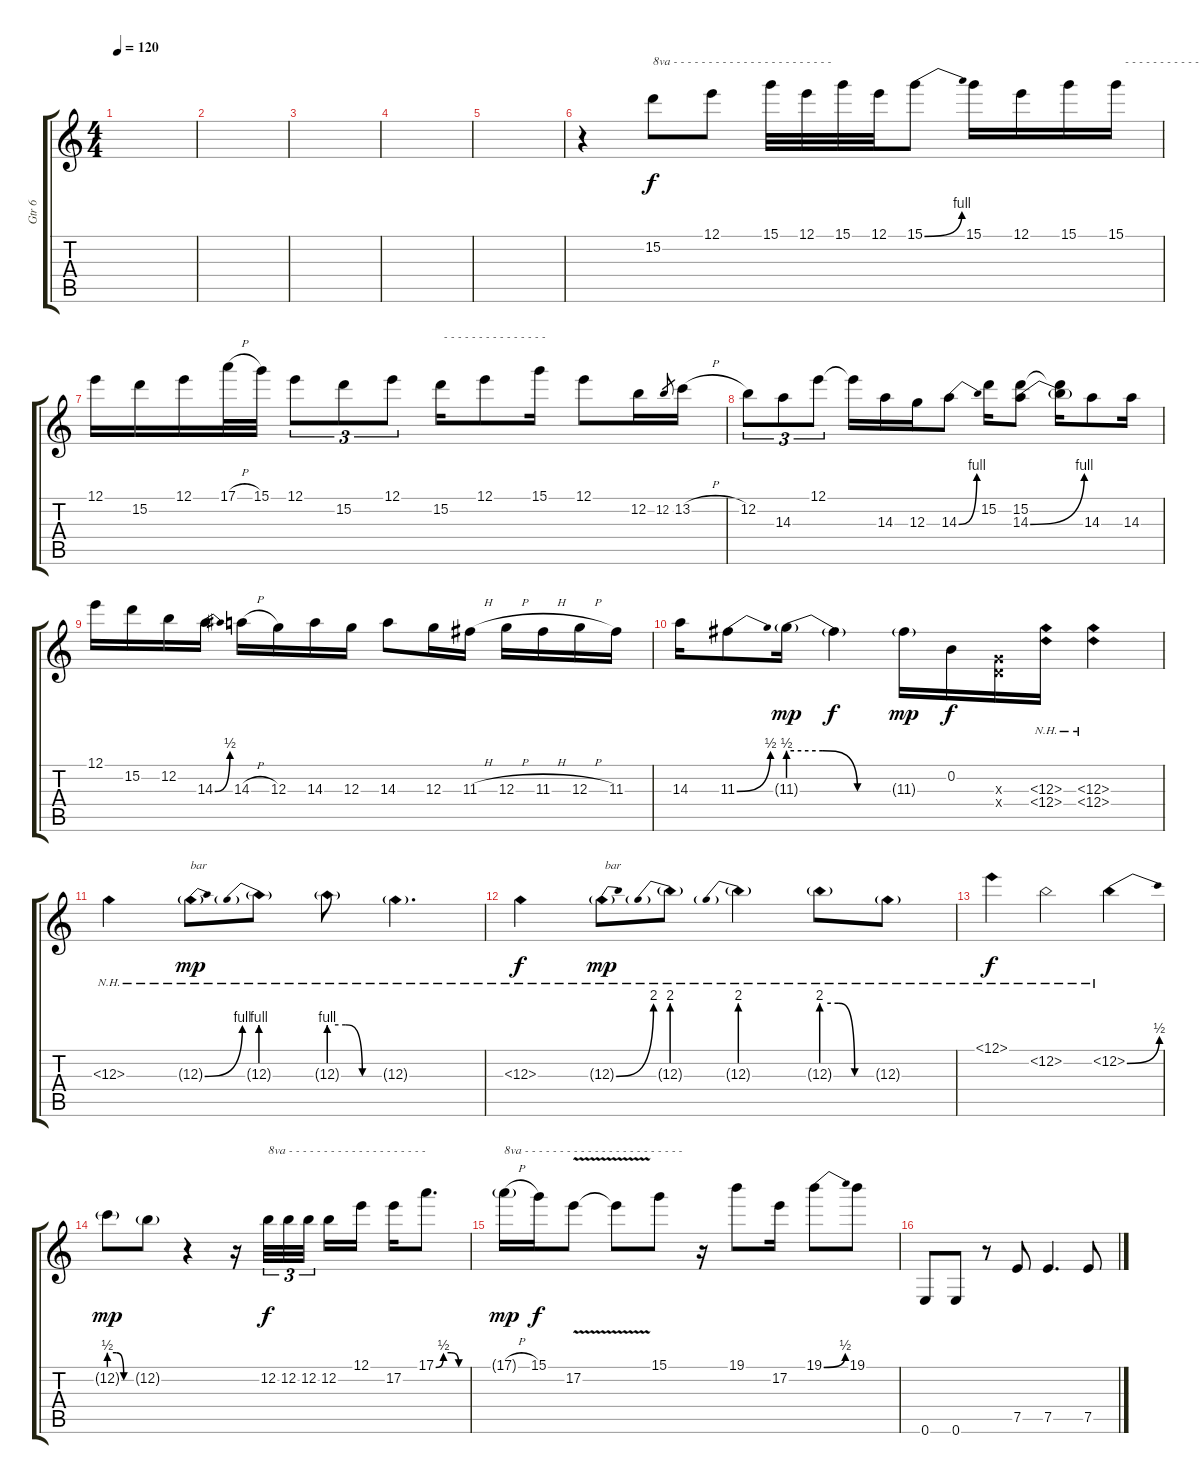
\track ("Gtr 6" "Gtr 6") {instrument distortionguitar}
\staff {score tabs}
\tuning (E4 B3 G3 D3 A2 E2) {hide}
\ts (4 4)
\tempo 120
\clef g2
\ks c
|
|
|
|
|
r.4 15.2.8{txt "8va - - - - - - - - - - - - - - - - - - - - - - - "} 12.1.8 15.1.32 12.1.32 15.1.32 12.1.32 15.1{be (bend 0 0 60 4)}.8 15.1.16 12.1.16 15.1.16 15.1.16{txt "   - - - - - - - - - - - - - - - - - - - - - - - -"} |
12.1.16 15.2.16 12.1.16 17.1{h}.32 15.1.32 12.1.8{tu (3 2)} 15.2.8{tu (3 2)} 12.1.8{tu (3 2)} 15.2.16{txt " - - - - - - - - - - - - - - - "} 12.1.8 15.1.16 12.1.8 12.2.16 12.2.8{gr} 13.2{h}.16 |
12.2.8{tu (3 2)} 14.3.8{tu (3 2)} 12.1.8{tu (3 2)} 12.1{t}.16 14.3.16 12.3.16 14.3{be (bend 0 0 60 4)}.8 15.2.16 (15.2 14.3{be (bend 0 0 60 4)}).8 (15.2{t} 14.3{t}).16 14.3.8 14.3.16 |
12.1.16 15.2.16 12.2.16 14.3{be (bend 0 0 60 2)}.16 14.3{h}.16 12.3.16 14.3.16 12.3.16 14.3.8 12.3.16 11.3{h}.16 12.3{h}.16 11.3{h}.16 12.3{h}.16 11.3.16 |
14.3.16 11.3{be (bend 0 0 60 2)}.8 11.3{be (custom 0 2 20 2 40 0 60 0) g}.16{dy mp} 11.3{t}.4{dy f} 11.3{g}.16{dy mp} 0.2.16{dy f} (0.3{x} 0.4{x}).16 (12.3{nh} 12.4{nh}).16 (12.3{nh} 12.4{nh}).4 |
12.3{nh}.4 12.3{be (bend 0 0 60 4) nh g}.8{txt "bar" dy mp} 12.3{be (prebend 0 4 60 4) nh g}.8 12.3{be (custom 0 4 20 4 40 0 60 0) nh g}.8 12.3{nh g}.4{d} |
12.3{nh}.4{dy f} 12.3{be (bend 0 0 60 8) nh g}.8{txt " bar" dy mp} 12.3{be (prebend 0 8 60 8) nh g}.8 12.3{be (prebend 0 8 60 8) nh g}.4 12.3{be (custom 0 8 20 8 40 0 60 0) nh g}.8 12.3{nh g}.8 |
12.1{nh}.4{dy f} 12.2{nh}.2 12.2{be (bend 0 0 60 2) nh}.4 |
12.2{be (custom 0 2 20 2 40 0 60 0) g}.8{dy mp} 12.2{g}.8 r.4 r.16 12.2.32{tu (3 2) txt "8va - - - - - - - - - - - - - - - - - - - - " dy f} 12.2.32{tu (3 2)} 12.2.32{tu (3 2)} 12.2.16 12.1.16 17.2.16 17.1{be (custom 0 0 15 2 30 2 45 0 60 0)}.8{d} |
17.1{h g}.16{txt "8va - - - - - - - - - - - - - - - - - - - - - - - " dy mp} 15.1.16{dy f} 17.2{v}.8 17.2{t}.8 15.1.8 r.16 19.1.8 17.2.16 19.1{be (bend 0 0 60 2)}.8 19.1.8 |
0.6.8 0.6.8 r.8 7.5.8 7.5.4{d} 7.5.8
